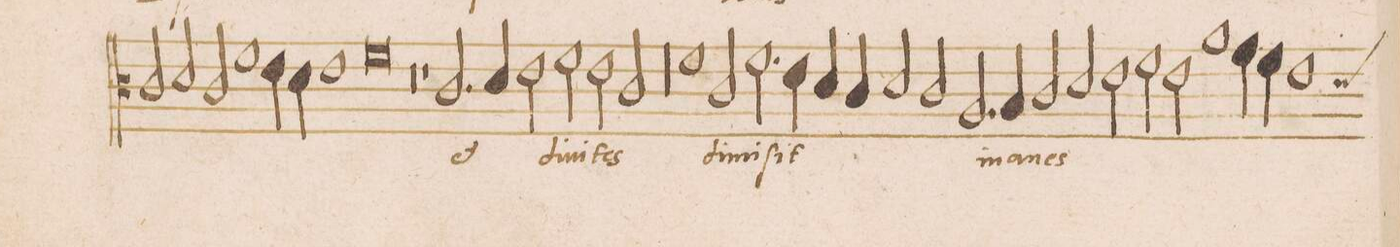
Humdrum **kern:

**kern	**text
*I"ALTVS	*
*clefC3	*
*k[]	*
*met(C|)	*
*M2/1	*
2c/	.
2d/	.
2c/	.
1f\	.
=115-	=115-
4e\	.
4d\	.
1e	.
=116-	=116-
0f	.
=117-	=117-
0r	.
=118-	=118-
1r	.
2.c/	et
4d/	.
=119-	=119-
2e\	di-
2f\	-ui-
2e\	-tes
2c/	.
=120-	=120-
00r	.
=121-	=121-
=122-	=122-
1f	di-
2c/	-mi-
2.f\	-ſit
=123-	=123-
4e\	.
4d/	.
4c/	.
2d/	.
2c/	.
=124-	=124-
2.A/	in-
4B/	-a-
2c/	-nes
2d/	.
=125-	=125-
2e\	.
2f\	.
2e\	.
1a\	.
=126-	=126-
4g\	.
4f\	.
1e	.
*custos:d	*
=127-	=127-
*	*ij
*-	*-
